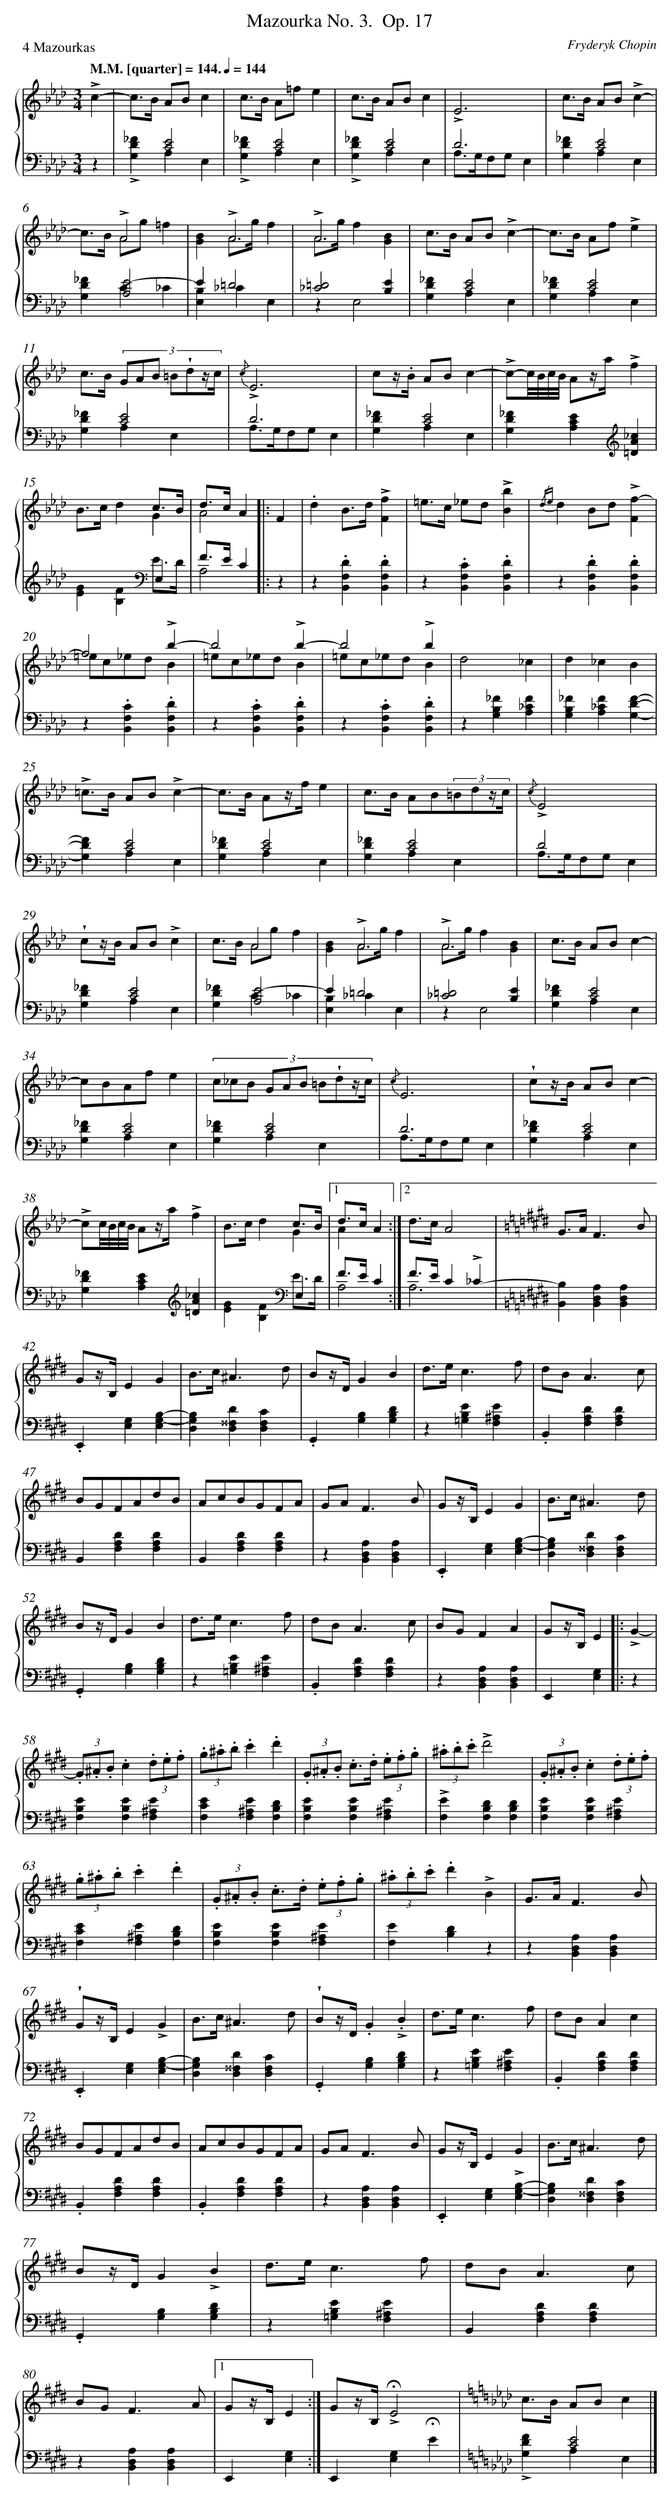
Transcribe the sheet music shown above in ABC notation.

X:1
T: Mazourka No. 3.	 Op. 17
C: Fryderyk Chopin
L: 1/4
M: 3/4
P: 4 Mazourkas
Q: "M.M. [quarter] = 144." 1/4=144
%%staves {1 2}
V: 1 clef=treble
V: 2 clef=bass
K: Ab
[V:1] !accent!c- [I:setbarnb 1]|
[V:2] z |
[V:1] c/>B/ A/B/c |
[V:2] x[E2C2] & !accent![_FDG,]A,E, |
[V:1] c/>B/ A/=f/e [I:setbarnb 3]|
[V:2] x[E2C2] & !accent![_FDG,]A,E, |
[V:1] c/>B/ A/B/c |
[V:2] x[E2C2] & !accent![_FDG,]A,E, |
[V:1] !accent!E3 |
[V:2] D3 & A,/>G,/F,/G,/E, |
[V:1] c/>B/ A/B/!accent!c- |
[V:2] x[E2C2] & [_FDG,]A,E, |
[V:1] x!accent!A2 & c/>B/ A/g/=f |
[V:2] x[E2-A,2] & [_FDG,]C_C |
[V:1] x!accent!A2 & [BG]A/>g/f |
[V:2] E=D2 & [B,E,]_CE, |
[V:1] !accent!A2x & A/>g/f[BG] |
[V:2] [=D2_C2][EB,] & zE,2 |
[V:1] c/>B/ A/B/!accent!c- |
[V:2] x[E2C2] & [_FDG,]A,E, |
[V:1] c/>B/ A/f/!accent!e |
[V:2] x[E2C2] & [_FDG,]A,E, |
[V:1] c/>B/ (3:2:7G/A/B/ =B/!wedge!d/z//c// |
[V:2] x[E2C2] & [_FDG,]A,E, |
[V:1] {/c}!accent!E3 |
[V:2] D3 & A,/>G,/F,/G,/E, |
[V:1] c/z//.B// A/B/c- |
[V:2] x[E2C2] & [_FDG,]A,E, |
[V:1] !accent!c/-c/8B/8c/8B/8 A/z//a//!accent!f |
[V:2] [_FDG,][ECA,][K:clef=treble][_cA=D] |
[V:1] x2c3//B// & B/>c/dG |
[V:2] x2[K:clef=bass]E, & [GE][FB,]E3//D// |
[V:1] d/>c/A & A2 ]|:
[V:2] F/>E/C & A,2 ]|:
[V:1] F [I:setbarnb 17]|
[V:2] z |
[V:1] .dB/>d/!accent![fF] |
[V:2] z.[DF,B,,].[DF,B,,] |
[V:1] =e/>c/ _e/d/!accent![bB] |
[V:2] z.[CF,B,,].[DF,B,,] |
[V:1] {/de}dB/d/!accent![f-F] |
[V:2] z.[DF,B,,].[DF,B,,] |
[V:1] f2!accent!b- & =e/c/_e/d/B |
[V:2] z.[CF,B,,].[DF,B,,] |
[V:1] b2!accent!b- & =e/c/_e/d/B |
[V:2] z.[CF,B,,].[DF,B,,] |
[V:1] b2!accent!b & =e/c/_e/d/B |
[V:2] z.[CF,B,,].[DF,B,,] |
[V:1] d2_c |
[V:2] z[_FB,G,][F_CA,] |
[V:1] d_cB |
[V:2] [_FB,G,][F_CA,][FDG,]- |
[V:1] !accent!=c/>B/ A/B/!accent!c- |
[V:2] x[E2C2] & [FDG,]A,E, |
[V:1] c/>B/ A/z//f//e |
[V:2] x[E2C2] & [_FDG,]A,E, |
[V:1] c/>B/ A/B/(3:2:4=B/d/z//c// |
[V:2] x[E2C2] & [_FDG,]A,E, |
[V:1] {/c}!accent!E2x |
[V:2] D2x & A,/>G,/F,/G,/E, |
[V:1] !wedge!c/z//B// A/B/!accent!c- |
[V:2] x[E2C2] & [_FDG,]A,E, |
[V:1] xA2 & c/>B/ A/g/f |
[V:2] x[E2-A,2] & [_FDG,]C_C |
[V:1] x!accent!A2 & [BG]A/>g/f |
[V:2] E=D2 & [B,E,]_CE, |
[V:1] !accent!A2x & A/>g/f[BG] |
[V:2] [=D2_C2][EB,] & zE,2 |
[V:1] c/>B/ A/B/c- |
[V:2] x[E2C2] & [_FDG,]A,E, |
[V:1] c/B/A/f/e |
[V:2] x[E2C2] & [_FDG,]A,E, |
[V:1] (3:2:10c/_c/B/ G/A/B/ =B/!wedge!d/z//c// |
[V:2] x[E2C2] & [_FDG,]A,E, |
[V:1] {/c}E3 |
[V:2] D3 & A,/>G,/F,/G,/E, |
[V:1] !wedge!c/z//B// A/B/c- |
[V:2] x[E2C2] & [_FDG,]A,E, |
[V:1] !accent!c/c/8B/8c/8B/8 A/z//a//!accent!f |
[V:2] [_FDG,][ECA,][K:clef=treble][_cA=D] |
[V:1] x2c3//B// & B/>c/dG |[1
[V:2] x2[K:clef=bass]E, & [GE][FB,]E3//D// |
[V:1] d/>c/A & Ax :|][2
[V:2] F/>E/C & A,2 :|]
[V:1] d/>c/A2- |
[V:2] F/>E/C!accent!_C- & A,3 |
[V:1]  [K:E] G/>A/F3/B/ |
[V:2]  [K:E] [B,B,,][A,D,B,,][A,D,B,,] |
[V:1] G/z//B,//EG |
[V:2] .E,,[G,E,][B,-G,-E,] |
[V:1] B/>c/^A3/d/ |
[V:2] [B,G,D,][D^^F,D,][CF,D,] |
[V:1] B/z//D//GB |
[V:2] .G,,[B,G,][DB,G,] |
[V:1] d/>e/c3/f/ |
[V:2] z[EB,=G,][E^A,F,] |
[V:1] d/B<Ac/ |
[V:2] .B,,[DA,F,][DA,F,] |
[V:1] B/G/F/A/d/B/ |
[V:2] B,,[DA,F,][DA,F,] |
[V:1] A/c/B/G/F/A/ |
[V:2] B,,[DA,F,][DA,F,] |
[V:1] G/A<FB/ |
[V:2] z[A,D,B,,][A,D,B,,] |
[V:1] G/z//B,//EG |
[V:2] .E,,[G,E,][B,-G,-E,] |
[V:1] B/>c/^A3/d/ |
[V:2] [B,G,D,][D^^F,D,][CF,D,] |
[V:1] B/z//D//GB |
[V:2] .G,,[B,G,][DB,G,] |
[V:1] d/>e/c3/f/ |
[V:2] z[EB,=G,][E^A,F,] |
[V:1] d/B<Ac/ |
[V:2] .B,,[DA,F,][DA,F,] |
[V:1] B/G/FA |
[V:2] z[A,D,B,,][A,D,B,,] |
[V:1] G/z//B,//E ]|:
[V:2] E,,[G,E,] ]|:
[V:1] !accent!G- [I:setbarnb 58]|
[V:2] z |
[V:1] (3.G/.^A/.B/.c(3.d/.e/.f/ |
[V:2] [EB,F,][EB,F,][E^A,F,] |
[V:1] (3.g/.^a/.b/.c'.d' |
[V:2] [ECF,][E^A,F,][DB,F,] |
[V:1] (3.G/.^A/.B/ .c/>.d/ (3.e/.f/.g/ |
[V:2] [EB,F,][EB,F,][E^A,F,] |
[V:1] (3.^a/.b/.c'/!accent!d'2 |
[V:2] !accent![EF,][DB,F,][DB,F,] |
[V:1] (3.G/.^A/.B/.c(3.d/.e/.f/ |
[V:2] [EB,F,][EB,F,][E^A,F,] |
[V:1] (3.g/.^a/.b/.c'.d' |
[V:2] [ECF,][E^A,F,][DB,F,] |
[V:1] (3.G/.^A/.B/ .c/>.d/ (3.e/.f/.g/ |
[V:2] [EB,F,][EB,F,][E^A,F,] |
[V:1] (3.^a/.b/.c'/.d'!accent!B |
[V:2] [EF,][DB,]z |
[V:1] G/>A/F3/B/ |
[V:2] z[A,D,B,,][A,D,B,,] |
[V:1] !wedge!G/z//B,//E!accent!G |
[V:2] .E,,[G,E,][B,-G,-E,] |
[V:1] B/>c/^A3/d/ |
[V:2] [B,G,D,][D^^F,D,][CF,D,] |
[V:1] !wedge!B/z//D//.G.!accent!B |
[V:2] .G,,[B,G,][DB,G,] |
[V:1] d/>e/c3/f/ |
[V:2] z[EB,=G,][E^A,F,] |
[V:1] d/B/Ac |
[V:2] .B,,[DA,F,][DA,F,] |
[V:1] B/G/F/A/d/B/ |
[V:2] .B,,[DA,F,][DA,F,] |
[V:1] A/c/B/G/F/A/ |
[V:2] .B,,[DA,F,][DA,F,] |
[V:1] G/A<FB/ |
[V:2] z[A,D,B,,][A,D,B,,] |
[V:1] G/z//B,//EG |
[V:2] .E,,[G,E,]!accent![B,-G,-E,] |
[V:1] B/>c/^A3/d/ |
[V:2] [B,G,D,][D^^F,D,][CF,D,] |
[V:1] B/z//D//G!accent!B |
[V:2] .G,,[B,G,][DB,G,] |
[V:1] d/>e/c3/f/ |
[V:2] z[EB,=G,][E^A,F,] |
[V:1] d/B<Ac/ |
[V:2] B,,[DA,F,][DA,F,] |
[V:1] B/G<FA/ |[1
[V:2] z[A,D,B,,][A,D,B,,] |
[V:1] G/z//B,//E :|]
[V:2] E,,[G,E,] :|]
[V:1] G/z//B,//!accent!!fermata!E2 |
[V:2] E,,[G,E,]!fermata!E- |
[V:1]  [K:Ab] c/>B/ A/B/c |]
[V:2]  [K:Ab] x[E2C2] & !accent![FDG,]A,E, |]
